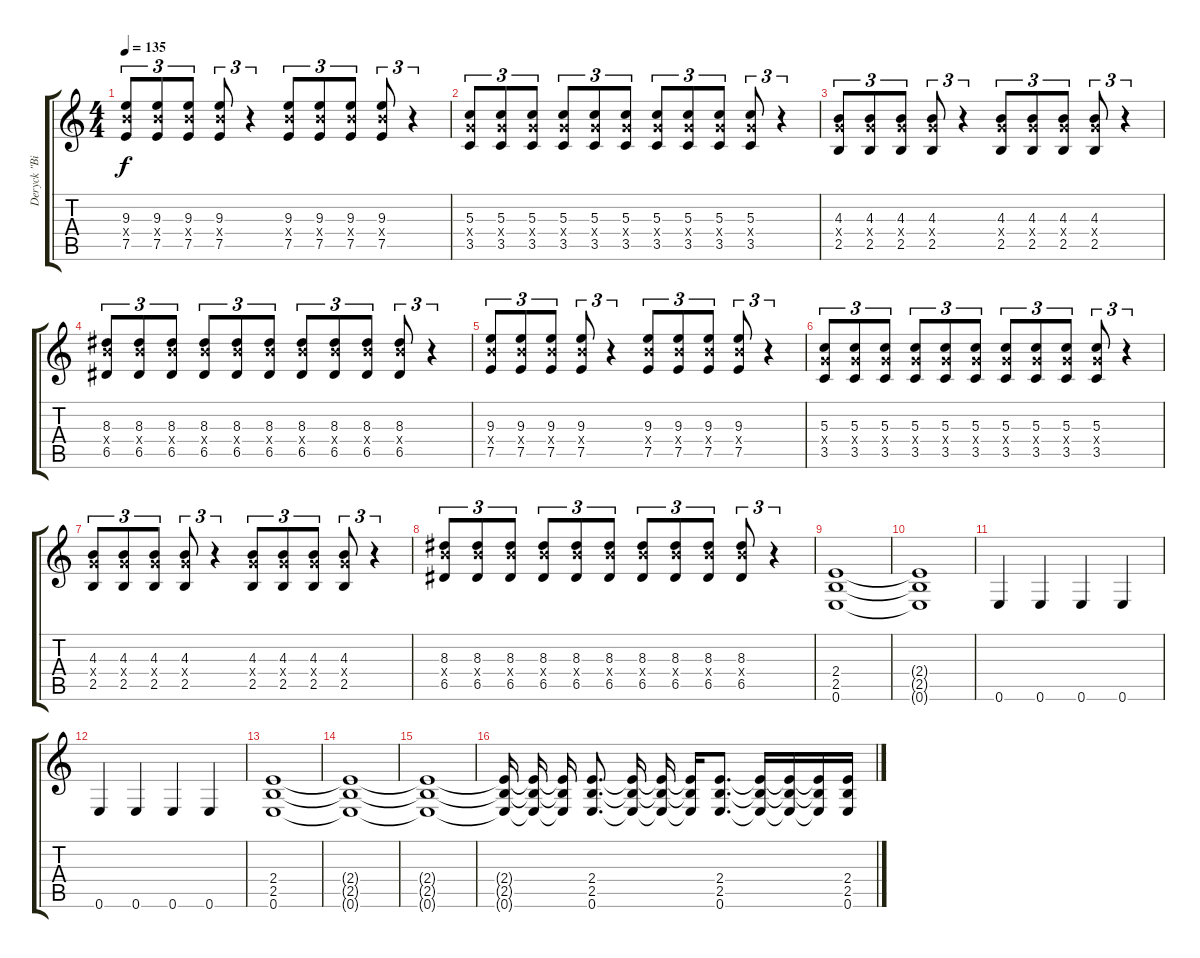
\track ("Deryck \"Bizzy D\" Whibley" "Deryck \"Bi") {instrument overdrivenguitar}
\staff {score tabs}
\tuning (E4 B3 G3 D3 A2 E2) {hide}
\ts (4 4)
\tempo 135
\clef g2
\ks c
(9.3 9.4{x} 7.5).8{tu (3 2) dy f} (9.3 9.4{x} 7.5).8{tu (3 2)} (9.3 9.4{x} 7.5).8{tu (3 2)} (9.3 9.4{x} 7.5).8{tu (3 2)} r.4{tu (3 2)} (9.3 9.4{x} 7.5).8{tu (3 2)} (9.3 9.4{x} 7.5).8{tu (3 2)} (9.3 9.4{x} 7.5).8{tu (3 2)} (9.3 9.4{x} 7.5).8{tu (3 2)} r.4{tu (3 2)} |
(5.3 5.4{x} 3.5).8{tu (3 2)} (5.3 5.4{x} 3.5).8{tu (3 2)} (5.3 5.4{x} 3.5).8{tu (3 2)} (5.3 5.4{x} 3.5).8{tu (3 2)} (5.3 5.4{x} 3.5).8{tu (3 2)} (5.3 5.4{x} 3.5).8{tu (3 2)} (5.3 5.4{x} 3.5).8{tu (3 2)} (5.3 5.4{x} 3.5).8{tu (3 2)} (5.3 5.4{x} 3.5).8{tu (3 2)} (5.3 5.4{x} 3.5).8{tu (3 2)} r.4{tu (3 2)} |
(4.3 5.4{x} 2.5).8{tu (3 2)} (4.3 5.4{x} 2.5).8{tu (3 2)} (4.3 5.4{x} 2.5).8{tu (3 2)} (4.3 5.4{x} 2.5).8{tu (3 2)} r.4{tu (3 2)} (4.3 5.4{x} 2.5).8{tu (3 2)} (4.3 5.4{x} 2.5).8{tu (3 2)} (4.3 5.4{x} 2.5).8{tu (3 2)} (4.3 5.4{x} 2.5).8{tu (3 2)} r.4{tu (3 2)} |
(8.3 9.4{x} 6.5).8{tu (3 2)} (8.3 9.4{x} 6.5).8{tu (3 2)} (8.3 9.4{x} 6.5).8{tu (3 2)} (8.3 9.4{x} 6.5).8{tu (3 2)} (8.3 9.4{x} 6.5).8{tu (3 2)} (8.3 9.4{x} 6.5).8{tu (3 2)} (8.3 9.4{x} 6.5).8{tu (3 2)} (8.3 9.4{x} 6.5).8{tu (3 2)} (8.3 9.4{x} 6.5).8{tu (3 2)} (8.3 9.4{x} 6.5).8{tu (3 2)} r.4{tu (3 2)} |
(9.3 9.4{x} 7.5).8{tu (3 2)} (9.3 9.4{x} 7.5).8{tu (3 2)} (9.3 9.4{x} 7.5).8{tu (3 2)} (9.3 9.4{x} 7.5).8{tu (3 2)} r.4{tu (3 2)} (9.3 9.4{x} 7.5).8{tu (3 2)} (9.3 9.4{x} 7.5).8{tu (3 2)} (9.3 9.4{x} 7.5).8{tu (3 2)} (9.3 9.4{x} 7.5).8{tu (3 2)} r.4{tu (3 2)} |
(5.3 5.4{x} 3.5).8{tu (3 2)} (5.3 5.4{x} 3.5).8{tu (3 2)} (5.3 5.4{x} 3.5).8{tu (3 2)} (5.3 5.4{x} 3.5).8{tu (3 2)} (5.3 5.4{x} 3.5).8{tu (3 2)} (5.3 5.4{x} 3.5).8{tu (3 2)} (5.3 5.4{x} 3.5).8{tu (3 2)} (5.3 5.4{x} 3.5).8{tu (3 2)} (5.3 5.4{x} 3.5).8{tu (3 2)} (5.3 5.4{x} 3.5).8{tu (3 2)} r.4{tu (3 2)} |
(4.3 5.4{x} 2.5).8{tu (3 2)} (4.3 5.4{x} 2.5).8{tu (3 2)} (4.3 5.4{x} 2.5).8{tu (3 2)} (4.3 5.4{x} 2.5).8{tu (3 2)} r.4{tu (3 2)} (4.3 5.4{x} 2.5).8{tu (3 2)} (4.3 5.4{x} 2.5).8{tu (3 2)} (4.3 5.4{x} 2.5).8{tu (3 2)} (4.3 5.4{x} 2.5).8{tu (3 2)} r.4{tu (3 2)} |
(8.3 9.4{x} 6.5).8{tu (3 2)} (8.3 9.4{x} 6.5).8{tu (3 2)} (8.3 9.4{x} 6.5).8{tu (3 2)} (8.3 9.4{x} 6.5).8{tu (3 2)} (8.3 9.4{x} 6.5).8{tu (3 2)} (8.3 9.4{x} 6.5).8{tu (3 2)} (8.3 9.4{x} 6.5).8{tu (3 2)} (8.3 9.4{x} 6.5).8{tu (3 2)} (8.3 9.4{x} 6.5).8{tu (3 2)} (8.3 9.4{x} 6.5).8{tu (3 2)} r.4{tu (3 2)} |
(2.4 2.5 0.6).1 |
(2.4{t} 2.5{t} 0.6{t}).1 |
0.6.4 0.6.4 0.6.4 0.6.4 |
0.6.4 0.6.4 0.6.4 0.6.4 |
(2.4 2.5 0.6).1 |
(2.4{t} 2.5{t} 0.6{t}).1 |
(2.4{t} 2.5{t} 0.6{t}).1 |
(2.4{t} 2.5{t} 0.6{t}).16{beam split} (2.4{t} 2.5{t} 0.6{t}).16{beam split} (2.4{t} 2.5{t} 0.6{t}).16{beam split} (2.4 2.5 0.6).8{d} (2.4{t} 2.5{t} 0.6{t}).16{beam split} (2.4{t} 2.5{t} 0.6{t}).16{beam split} (2.4{t} 2.5{t} 0.6{t}).16{beam merge} (2.4 2.5 0.6).8{d} (2.4{t} 2.5{t} 0.6{t}).16{beam merge} (2.4{t} 2.5{t} 0.6{t}).16{beam merge} (2.4{t} 2.5{t} 0.6{t}).16 (2.4 2.5 0.6).16
